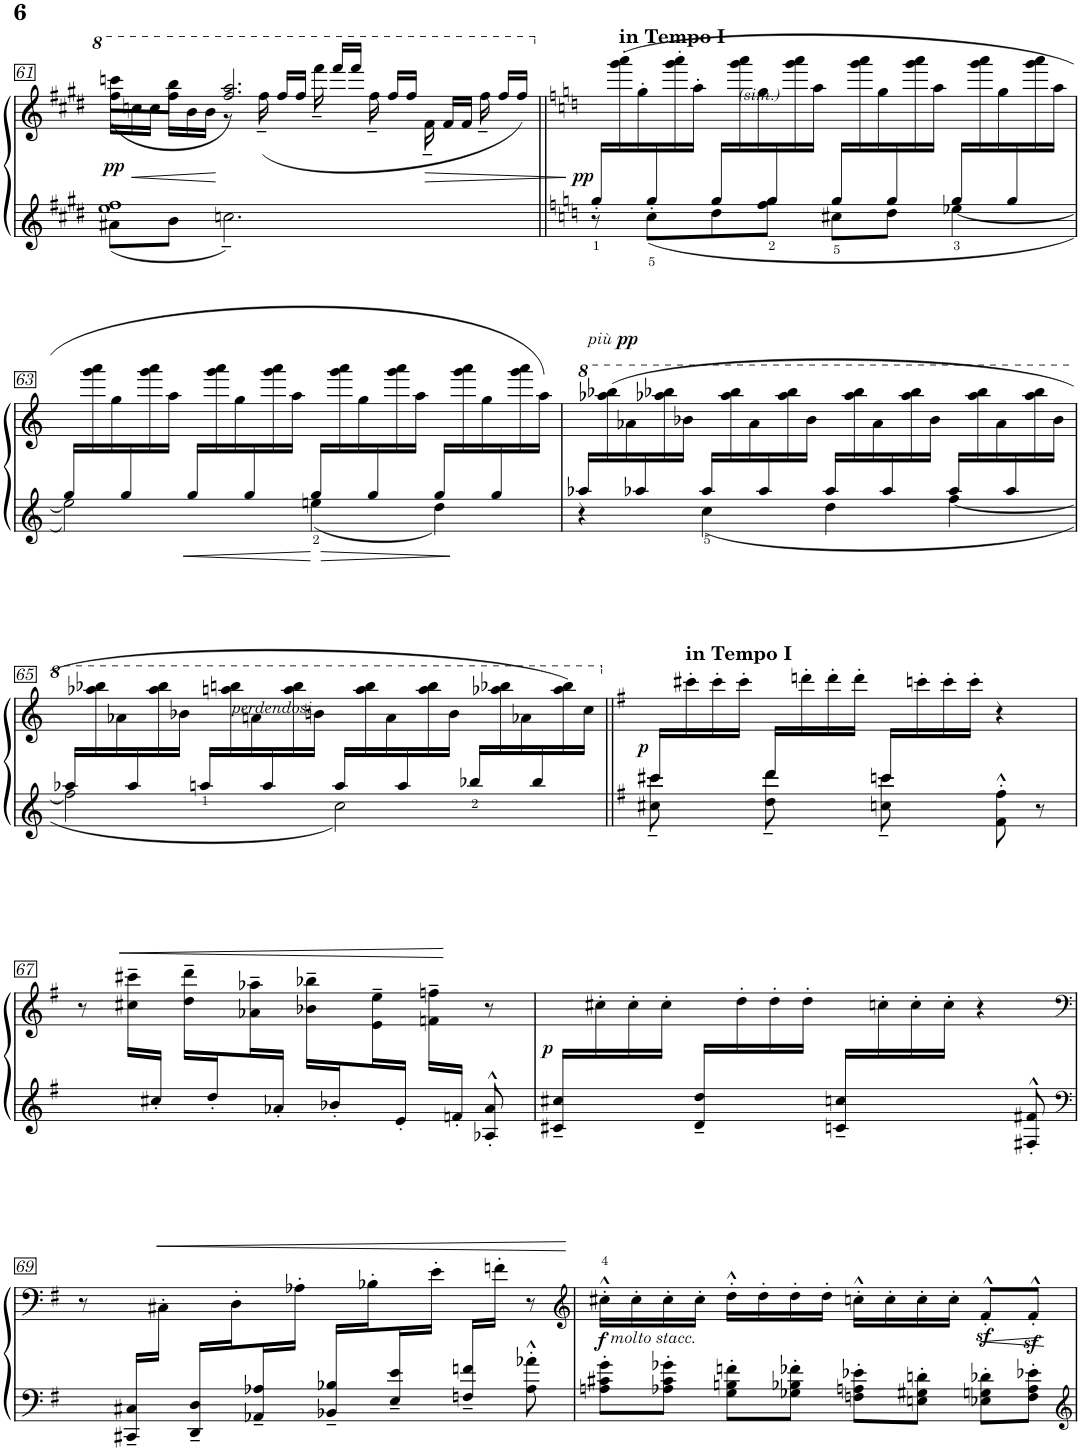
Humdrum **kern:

**kern	**kern	**dynam
*part1	*part1	*part1
*staff2	*staff1	*staff1/2
*I"IX	*	*
!!LO:PB:g=z
*clefG2	*clefG2	*
*k[f#c#g#d#]	*k[f#c#g#d#]	*
*M4/4	*M4/4	*
=61	=61	=61
*^	*	*
*	*	*Xtuplet	*
*	*	*^	*
!	!	!	!	!LO:DY:b
8a#X\L	1ee 1ff#	24fff#\LL	(<8ccccn\L	pp
!	!	!	!	!LO:HP:b
.	.	24cccn\	.	<
.	.	24ccc\JJ	.	.
8b\J	.	24fff#\LL	8bbb\J	.
.	.	24bb\	.	.
.	.	24bb\JJ	.	.
2.ccn~<\	.	(2.fff#/ 2.aaa/	8r	.
.	.	.	24fff#~\	.
.	.	.	24fff#/LL	.
.	.	.	24fff#/JJ	.
.	.	.	24ffff#~\	.
.	.	.	24ffff#/LL	.
.	.	.	24ffff#/JJ	.
.	.	.	24fff#~\	.
.	.	.	24fff#/LL	.
.	.	.	24fff#/JJ	.
!	!	!	!	!LO:HP:b
.	.	.	24ff#~\	>
.	.	.	24ff#/LL	.
.	.	.	24ff#/JJ	.
.	.	.	24fff#~\	.
.	.	.	24fff#/LL	.
.	.	.	24fff#/JJ)	.
*v	*v	*	*	*
*	*v	*v	*
.	.	[
=62||	=62||	=62||
*k[]	*k[]	*
*Xtuplet	*	*
*^	*	*
!	!	!	!LO:DY:b
24gg<'</LL	8r	24ryy	pp
!	!	!LO:TX:a:B:t=in Tempo I	!
12ryy	.	(24ggg\'> 24aaa\'>	.
.	.	24gg'>\	.
24gg'/	8cc\L	24ryy	.
12ryy	.	24ggg\'> 24aaa\'>	.
.	.	24aa'>\JJ	.
24gg/LL	8dd\	24ryy	.
!	!	!LO:TX:b:i:t=(sim.)	!
12ryy	.	24ggg\ 24aaa\	.
.	.	24gg\	.
24gg/	8ff\ 8gg\J	24ryy	.
12ryy	.	24ggg\ 24aaa\	.
.	.	24aa\JJ	.
24gg/LL	8cc#X\L	24ryy	.
12ryy	.	24ggg\ 24aaa\	.
.	.	24gg\	.
24gg/	8dd\J	24ryy	.
12ryy	.	24ggg\ 24aaa\	.
.	.	24aa\JJ	.
24gg/LL	[<4ee-X\	24ryy	.
12ryy	.	24ggg\ 24aaa\	.
.	.	24gg\	.
24gg/	.	24ryy	.
12ryy	.	24ggg\ 24aaa\	.
.	.	24aa\JJ	.
!!LO:LB:g=z
=63	=63	=63	=63
24gg/LL	2ee-\]	24ryy	.
12ryy	.	24ggg\ 24aaa\	.
.	.	24gg\	.
24gg/	.	24ryy	.
12ryy	.	24ggg\ 24aaa\	.
.	.	24aa\JJ	.
24gg/LL	.	24ryy	.
12ryy	.	24ggg\ 24aaa\	.
.	.	24gg\	.
24gg/	.	24ryy	.
12ryy	.	24ggg\ 24aaa\	.
.	.	24aa\JJ	.
!	!	!	!LO:HP:n=1:b=2
24gg/LL	4een\	24ryy	] >
12ryy	.	24ggg\ 24aaa\	.
.	.	24gg\	.
24gg/	.	24ryy	.
12ryy	.	24ggg\ 24aaa\	.
.	.	24aa\JJ	.
24gg/LL	4dd\	24ryy	.
12ryy	.	24ggg\ 24aaa\	.
.	.	24gg\	.
24gg/	.	24ryy	.
12ryy	.	24ggg\ 24aaa\	.
.	.	24aa\JJ)	.
=64	=64	=64	=64
*8va	*	*	*
24aaa-X/LL	4r	24ryy	.
!	!	!	!LO:DY:a
!	!	!	!LO:DY:n=1:a
12ryy	.	(24aaa-X\ 24bbb-X\	other-dynamics pp
.	.	24aa-X\	.
24aaa-X/	.	24ryy	.
12ryy	.	24aaa-X\ 24bbb-X\	.
.	.	24bb-X\JJ	.
24aaa-/LL	4cc\	24ryy	.
12ryy	.	24aaa-\ 24bbb-\	.
.	.	24aa-\	.
24aaa-/	.	24ryy	.
12ryy	.	24aaa-\ 24bbb-\	.
.	.	24bb-\JJ	.
24aaa-/LL	4dd\	24ryy	.
12ryy	.	24aaa-\ 24bbb-\	.
.	.	24aa-\	.
24aaa-/	.	24ryy	.
12ryy	.	24aaa-\ 24bbb-\	.
.	.	24bb-\JJ	.
24aaa-/LL	[<4ff\	24ryy	.
12ryy	.	24aaa-\ 24bbb-\	.
.	.	24aa-\	.
24aaa-/	.	24ryy	.
12ryy	.	24aaa-\ 24bbb-\	.
.	.	24bb-\JJ	.
!!LO:LB:g=z
=65	=65	=65	=65
24aaa-X/LL	2ff\]	24ryy	.
12ryy	.	24aaa-X\ 24bbb-X\	.
.	.	24aa-X\	.
24aaa-/	.	24ryy	.
12ryy	.	24aaa-\ 24bbb-\	.
.	.	24bb-X\JJ	.
24aaan</LL	.	24ryy	.
!	!	!LO:TX:b:i:t=perdendosi	!
12ryy	.	24aaan\ 24bbbn\	.
.	.	24aan\	.
24aaa/	.	24ryy	.
12ryy	.	24aaa\ 24bbb\	.
.	.	24bbn\JJ	.
24aaa/LL	2cc\	24ryy	.
12ryy	.	24aaa\ 24bbb\	.
.	.	24aa\	.
24aaa/	.	24ryy	.
12ryy	.	24aaa\ 24bbb\	.
.	.	24bb\JJ	.
24bbb-X</LL	.	24ryy	.
12ryy	.	24aaa-X\ 24bbb-X\	.
.	.	24aa-X\	.
24bbb-/	.	24ryy	.
12ryy	.	24aaa-\ 24bbb-\)	.
.	.	24ccc\JJ	.
=66||	=66||	=66||	=66||
*k[f#]	*	*k[f#]	*
*	*	*X8va	*
!	!	!	!LO:DY:b
16ccc#X/LL	8cc#X\~< 8ccc#\~<	16ryy	p
!	!	!LO:TX:a:B:t=in Tempo I	!
8.ryy	.	16ccc#X'\	.
.	8ryy	16ccc#'\	.
.	.	16ccc#'\JJ	.
16ddd/LL	8dd\~< 8ddd\~<	16ryy	.
8.ryy	.	16dddn'\	.
.	8ryy	16ddd'\	.
.	.	16ddd'\JJ	.
16cccn/LL	8ccn\~< 8ccc\~<	16ryy	.
4..ryy	.	16cccn'\	.
.	8ryy	16ccc'\	.
.	.	16ccc'\JJ	.
.	8f#\'^^ 8ff#\'^^	4r	.
.	8r	.	.
!!LO:LB:g=z
=67	=67	=67	=67
8.ryy	2ryy	8r	.
!	!	!	!LO:HP:b
.	.	16cc#X\~ 16ccc#X\~LL	<
16cc#X'/JJ	.	16ryy	.
16ryy	.	16dd\~ 16ddd\~LL	.
16dd'/J	.	16ryy	.
16ryy	.	16a-X\~ 16aa-X\~L	.
16a-X'/JJ	.	16ryy	.
16ryy	4ryy	16b-X\~ 16bb-X\~LL	.
16b-X'/J	.	16ryy	.
16ryy	.	16e\~ 16ee\~L	.
16e'/JJ	.	16ryy	.
16ryy	8ryy	16fn\~ 16ffn\~LL	.
16fn'/JJ	.	16ryy	]
8ryy	8A-X/'^^ 8a-/'^^	8r	.
=68	=68	=68	=68
!	!	!	!LO:DY:b
16c#X/~ 16cc#X/~LL	2ryy	16ryy	p
8.ryy	.	16cc#X'\	.
.	.	16cc#'\	.
.	.	16cc#'\JJ	.
16d/~ 16dd/~LL	.	16ryy	.
8.ryy	.	16dd'\	.
.	.	16dd'\	.
.	.	16dd'\JJ	.
16cn/~ 16ccn/~LL	4ryy	16ryy	.
4..ryy	.	16ccn'\	.
.	.	16cc'\	.
.	.	16cc'\JJ	.
.	8ryy	4r	.
.	8F#X/'^^ 8f#X/'^^	.	.
!!LO:LB:g=z
=69	=69	=69	=69
*clefF4	*	*clefF4	*
8ryy	2ryy	8r	.
16CC#X/~ 16C#X/~LL	.	16ryy	.
!	!	!	!LO:HP:b
16ryy	.	16C#X'\JJ	<
16DD/~ 16D/~LL	.	16ryy	.
16ryy	.	16D'\J	.
16AA-X/~ 16A-X/~L	.	16ryy	.
16ryy	.	16A-X'\JJ	.
16BB-X/~ 16B-X/~LL	4ryy	16ryy	.
16ryy	.	16B-X'\J	.
16E/~ 16e/~L	.	16ryy	.
16ryy	.	16e'\JJ	.
16Fn/~ 16fn/~LL	8ryy	16ryy	.
8.ryy	.	16fn'\JJ	.
.	8A-\'^^ 8a-X\'^^	8r	.
*v	*v	*	*
.	.	[
=70	=70	=70
*	*clefG2	*
!	!LO:TX:b:i:t=molto stacc.	!
!	!	!LO:DY:b
8An\' 8c#X\' 8g\'L	16cc#X'^^\LL	f
.	16cc#'\	.
8A-X\' 8c#\' 8g-X\'J	16cc#'\	.
.	16cc#'\JJ	.
8G\' 8Bn\' 8fn\'L	16dd'^^\LL	.
.	16dd'\	.
8G-X\' 8B-X\' 8f-X\'J	16dd'\	.
.	16dd'\JJ	.
8Fn\' 8An\' 8e-X\'L	16ccn'^^\LL	.
.	16cc'\	.
8En\' 8G#X\' 8dn\'J	16cc'\	.
.	16cc'\JJ	.
8E-X\' 8Gn\' 8d-X\'L	8f#z<'^^/L	.
8F\' 8A\' 8e-X\'J	8f#z<'^^/J	.
.	.	[
=	=	=
*-	*-	*-
